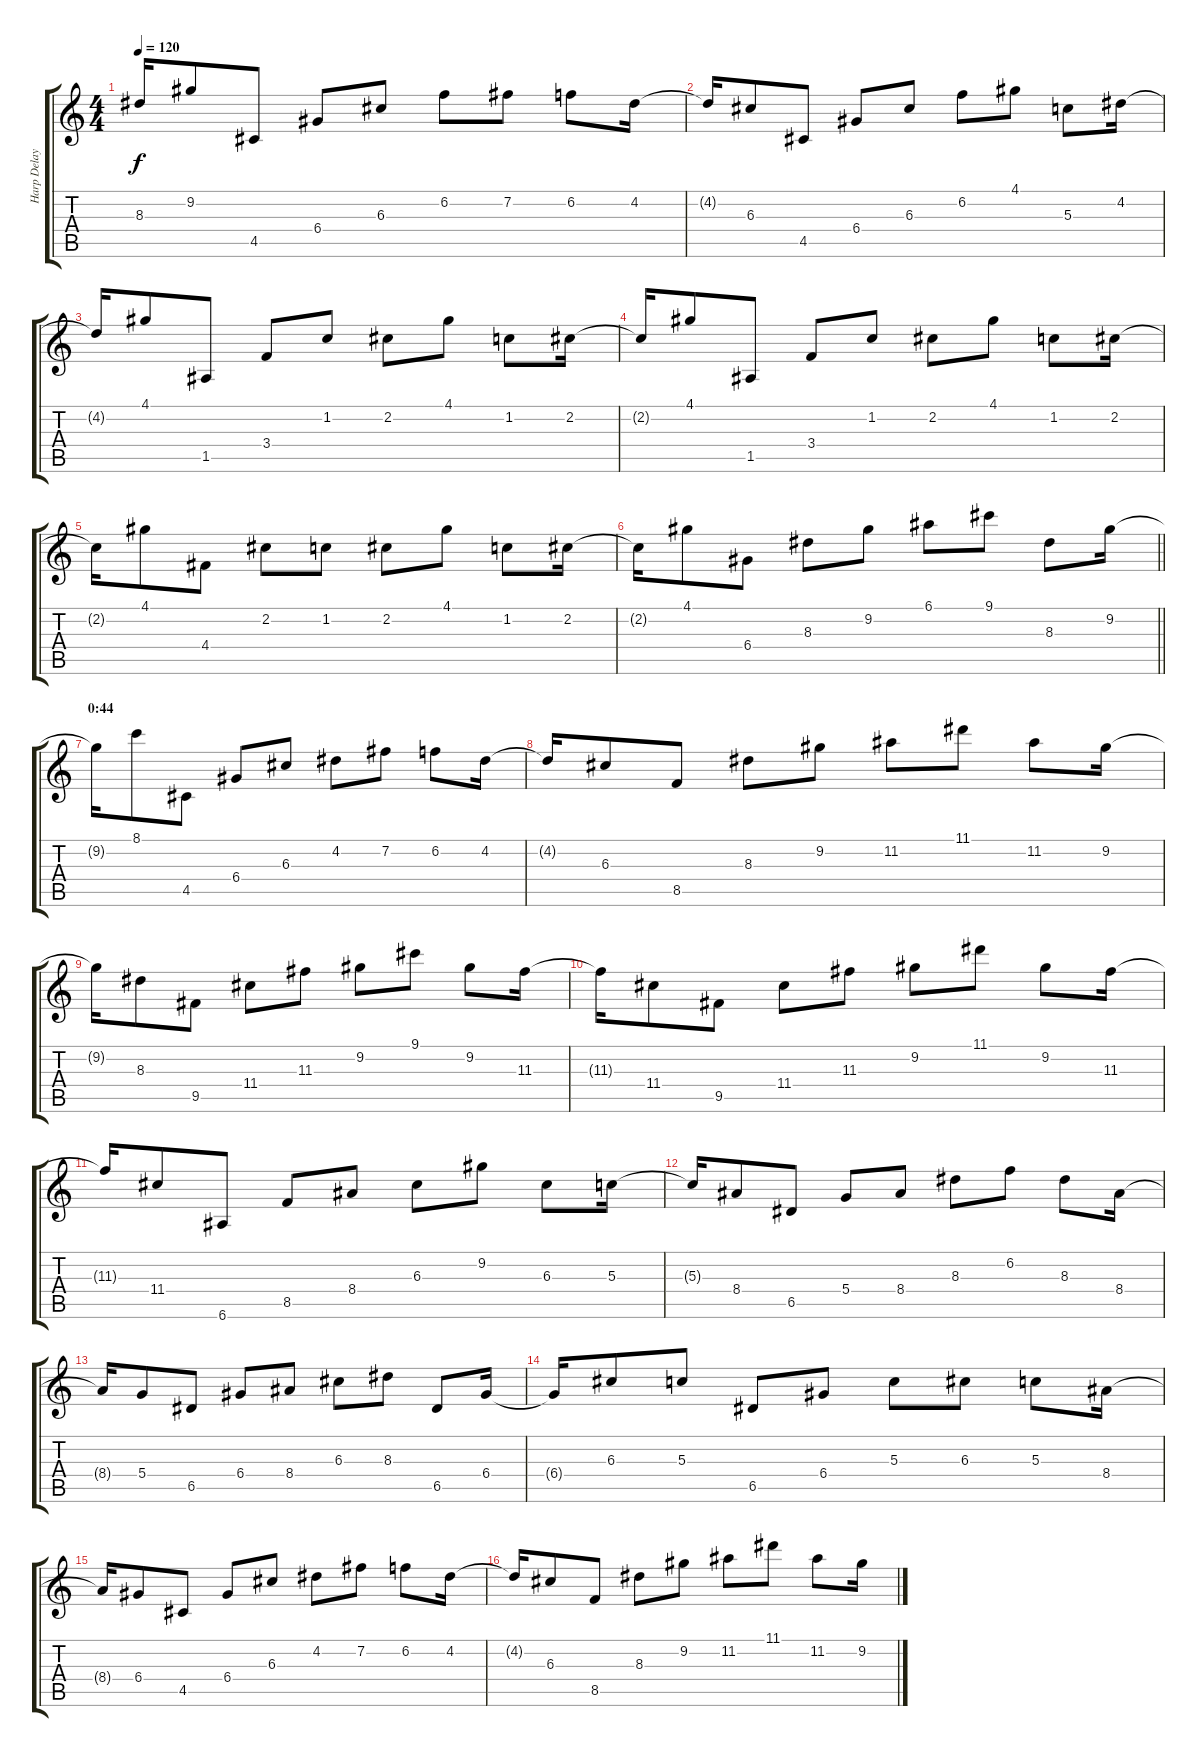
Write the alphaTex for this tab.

\track ("Harp Delay" "Harp Delay") {instrument orchestralharp}
\staff {score tabs}
\tuning (E5 B4 G4 D4 A3 E3) {hide}
\ts (4 4)
\tempo 120
\clef g2
\ks c
8.3{t}.16{dy f} 9.2.8 4.5.8 6.4.8 6.3.8 6.2.8 7.2.8 6.2.8 4.2.16 |
4.2{t}.16 6.3.8 4.5.8 6.4.8 6.3.8 6.2.8 4.1.8 5.3.8 4.2.16 |
4.2{t}.16 4.1.8 1.5.8 3.4.8 1.2.8 2.2.8 4.1.8 1.2.8 2.2.16 |
2.2{t}.16 4.1.8 1.5.8 3.4.8 1.2.8 2.2.8 4.1.8 1.2.8 2.2.16 |
2.2{t}.16 4.1.8 4.4.8 2.2.8 1.2.8 2.2.8 4.1.8 1.2.8 2.2.16 |
\barLineRight lightlight
2.2{t}.16 4.1.8 6.4.8 8.3.8 9.2.8 6.1.8 9.1.8 8.3.8 9.2.16 |
\section ("" "0:44")
9.2{t}.16 8.1.8 4.5.8 6.4.8 6.3.8 4.2.8 7.2.8 6.2.8 4.2.16 |
4.2{t}.16 6.3.8 8.5.8 8.3.8 9.2.8 11.2.8 11.1.8 11.2.8 9.2.16 |
9.2{t}.16 8.3.8 9.5.8 11.4.8 11.3.8 9.2.8 9.1.8 9.2.8 11.3.16 |
11.3{t}.16 11.4.8 9.5.8 11.4.8 11.3.8 9.2.8 11.1.8 9.2.8 11.3.16 |
11.3{t}.16 11.4.8 6.6.8 8.5.8 8.4.8 6.3.8 9.2.8 6.3.8 5.3.16 |
5.3{t}.16 8.4.8 6.5.8 5.4.8 8.4.8 8.3.8 6.2.8 8.3.8 8.4.16 |
8.4{t}.16 5.4.8 6.5.8 6.4.8 8.4.8 6.3.8 8.3.8 6.5.8 6.4.16 |
6.4{t}.16 6.3.8 5.3.8 6.5.8 6.4.8 5.3.8 6.3.8 5.3.8 8.4.16 |
8.4{t}.16 6.4.8 4.5.8 6.4.8 6.3.8 4.2.8 7.2.8 6.2.8 4.2.16 |
4.2{t}.16 6.3.8 8.5.8 8.3.8 9.2.8 11.2.8 11.1.8 11.2.8 9.2.16
